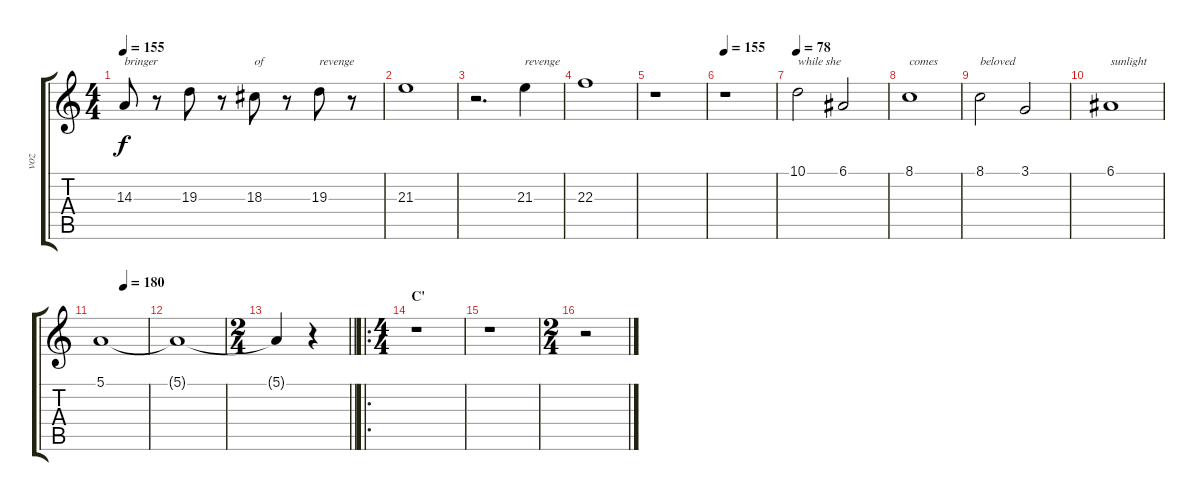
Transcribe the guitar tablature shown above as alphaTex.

\track ("voz" "voz") {instrument lead6voice}
\staff {score tabs}
\tuning (E4 B3 G3 D3 A2 E2) {hide}
\ts (4 4)
\tempo 155
\clef g2
\ks c
14.3.8{txt "bringer" dy f volume 8 instrument synthvoice} r.8 19.3.8 r.8 18.3.8{txt "of"} r.8 19.3.8{txt "revenge"} r.8 |
21.3.1 |
r.2{d} 21.3.4{txt "revenge"} |
22.3.1 |
r.1 |
\tempo 155
r.1 |
\tempo 78
10.1.2{txt "while she" volume 12 balance 8 instrument synthvoice} 6.1.2 |
8.1.1{txt "comes"} |
8.1.2{txt "beloved"} 3.1.2 |
6.1.1{txt "sunlight"} |
\tempo (180 0.5)
5.1.1 |
5.1{t}.1 |
\ts (2 4)
\barLineRight lightlight
5.1{t}.4 r.4 |
\ro
\ts (4 4)
\section ("" "C'")
r.1{volume 12 balance 8 instrument lead6voice} |
r.1 |
\ts (2 4)
r.2
